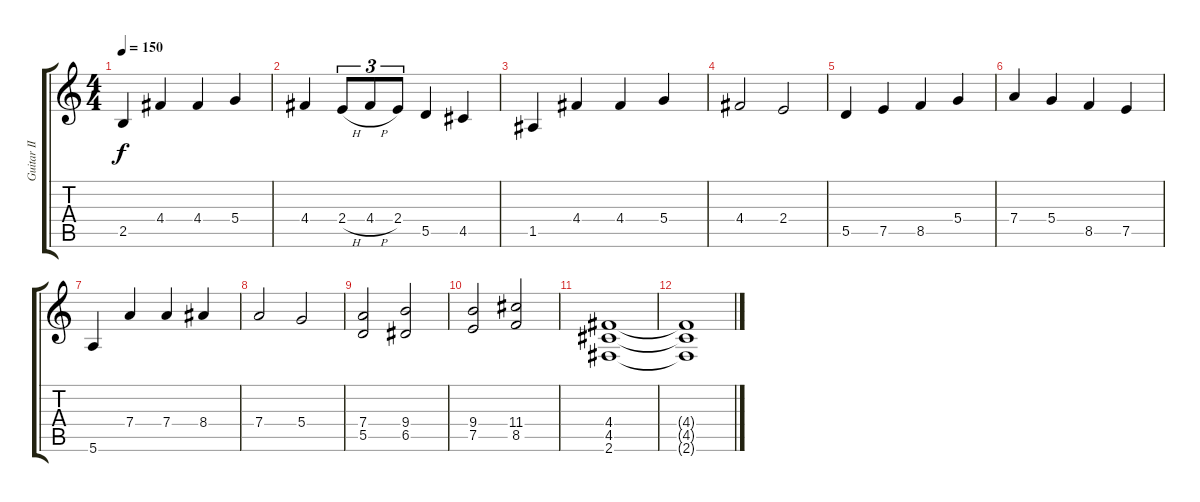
\track ("Guitar II" "Guitar II") {instrument overdrivenguitar}
\staff {score tabs}
\tuning (E4 B3 G3 D3 A2 E2) {hide}
\ts (4 4)
\tempo 150
\clef g2
\ks c
2.5.4{dy f} 4.4.4 4.4.4 5.4.4 |
4.4.4 2.4{h}.8{tu (3 2)} 4.4{h}.8{tu (3 2)} 2.4.8{tu (3 2)} 5.5.4 4.5.4 |
1.5.4 4.4.4 4.4.4 5.4.4 |
4.4.2 2.4.2 |
5.5.4 7.5.4 8.5.4 5.4.4 |
7.4.4 5.4.4 8.5.4 7.5.4 |
5.6.4 7.4.4 7.4.4 8.4.4 |
7.4.2 5.4.2 |
(7.4 5.5).2 (9.4 6.5).2 |
(9.4 7.5).2 (11.4 8.5).2 |
(4.4 4.5 2.6).1 |
(4.4{t} 4.5{t} 2.6{t}).1
